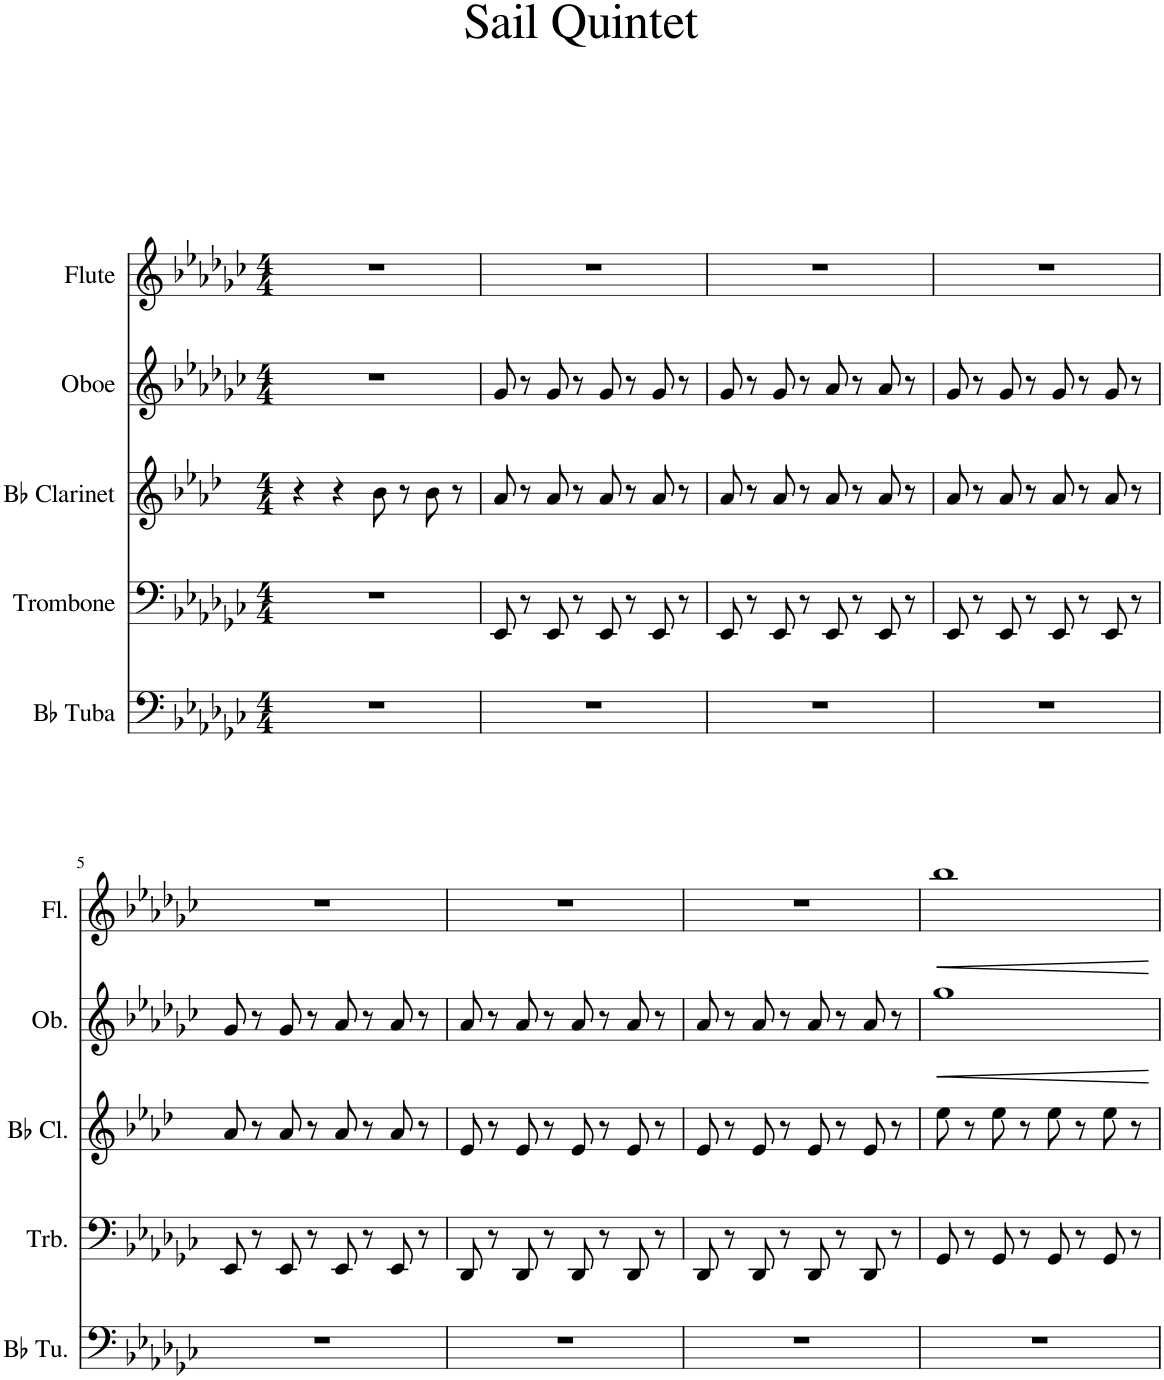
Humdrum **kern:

**kern	**kern	**kern	**kern	**dynam	**kern	**dynam
*part5	*part4	*part3	*part2	*part2	*part1	*part1
*staff5	*staff4	*staff3	*staff2	*staff2	*staff1	*staff1
*I"Bb Tuba	*I"Trombone	*I"Bb Clarinet	*I"Oboe	*	*I"Flute	*
*I'Bb Tu.	*I'Trb.	*I'Bb Cl.	*I'Ob.	*	*I'Fl.	*
*clefF4	*clefF4	*clefG2	*clefG2	*	*clefG2	*
*	*	*Trd1c2	*	*	*	*
*k[b-e-a-d-g-c-]	*k[b-e-a-d-g-c-]	*k[b-e-a-d-]	*k[b-e-a-d-g-c-]	*	*k[b-e-a-d-g-c-]	*
*M4/4	*M4/4	*M4/4	*M4/4	*	*M4/4	*
=1	=1	=1	=1	=1	=1	=1
1r	1r	4r	1r	.	1r	.
.	.	4r	.	.	.	.
.	.	8b-\	.	.	.	.
.	.	8r	.	.	.	.
.	.	8b-\	.	.	.	.
.	.	8r	.	.	.	.
=2	=2	=2	=2	=2	=2	=2
1r	8EE-/	8a-/	8g-/	.	1r	.
.	8r	8r	8r	.	.	.
.	8EE-/	8a-/	8g-/	.	.	.
.	8r	8r	8r	.	.	.
.	8EE-/	8a-/	8g-/	.	.	.
.	8r	8r	8r	.	.	.
.	8EE-/	8a-/	8g-/	.	.	.
.	8r	8r	8r	.	.	.
=3	=3	=3	=3	=3	=3	=3
1r	8EE-/	8a-/	8g-/	.	1r	.
.	8r	8r	8r	.	.	.
.	8EE-/	8a-/	8g-/	.	.	.
.	8r	8r	8r	.	.	.
.	8EE-/	8a-/	8a-/	.	.	.
.	8r	8r	8r	.	.	.
.	8EE-/	8a-/	8a-/	.	.	.
.	8r	8r	8r	.	.	.
=4	=4	=4	=4	=4	=4	=4
1r	8EE-/	8a-/	8g-/	.	1r	.
.	8r	8r	8r	.	.	.
.	8EE-/	8a-/	8g-/	.	.	.
.	8r	8r	8r	.	.	.
.	8EE-/	8a-/	8g-/	.	.	.
.	8r	8r	8r	.	.	.
.	8EE-/	8a-/	8g-/	.	.	.
.	8r	8r	8r	.	.	.
!!LO:LB:g=z
=5	=5	=5	=5	=5	=5	=5
1r	8EE-/	8a-/	8g-/	.	1r	.
.	8r	8r	8r	.	.	.
.	8EE-/	8a-/	8g-/	.	.	.
.	8r	8r	8r	.	.	.
.	8EE-/	8a-/	8a-/	.	.	.
.	8r	8r	8r	.	.	.
.	8EE-/	8a-/	8a-/	.	.	.
.	8r	8r	8r	.	.	.
=6	=6	=6	=6	=6	=6	=6
1r	8DD-/	8e-/	8a-/	.	1r	.
.	8r	8r	8r	.	.	.
.	8DD-/	8e-/	8a-/	.	.	.
.	8r	8r	8r	.	.	.
.	8DD-/	8e-/	8a-/	.	.	.
.	8r	8r	8r	.	.	.
.	8DD-/	8e-/	8a-/	.	.	.
.	8r	8r	8r	.	.	.
=7	=7	=7	=7	=7	=7	=7
1r	8DD-/	8e-/	8a-/	.	1r	.
.	8r	8r	8r	.	.	.
.	8DD-/	8e-/	8a-/	.	.	.
.	8r	8r	8r	.	.	.
.	8DD-/	8e-/	8a-/	.	.	.
.	8r	8r	8r	.	.	.
.	8DD-/	8e-/	8a-/	.	.	.
.	8r	8r	8r	.	.	.
=8	=8	=8	=8	=8	=8	=8
!	!	!	!	!LO:HP:b	!	!LO:HP:b
1r	8GG-/	8ee-\	1gg-	<	1bb-	<
.	8r	8r	.	.	.	.
.	8GG-/	8ee-\	.	.	.	.
.	8r	8r	.	.	.	.
.	8GG-/	8ee-\	.	.	.	.
.	8r	8r	.	.	.	.
.	8GG-/	8ee-\	.	.	.	.
.	8r	8r	.	.	.	.
.	.	.	.	[	.	[
=	=	=	=	=	=	=
*-	*-	*-	*-	*-	*-	*-
